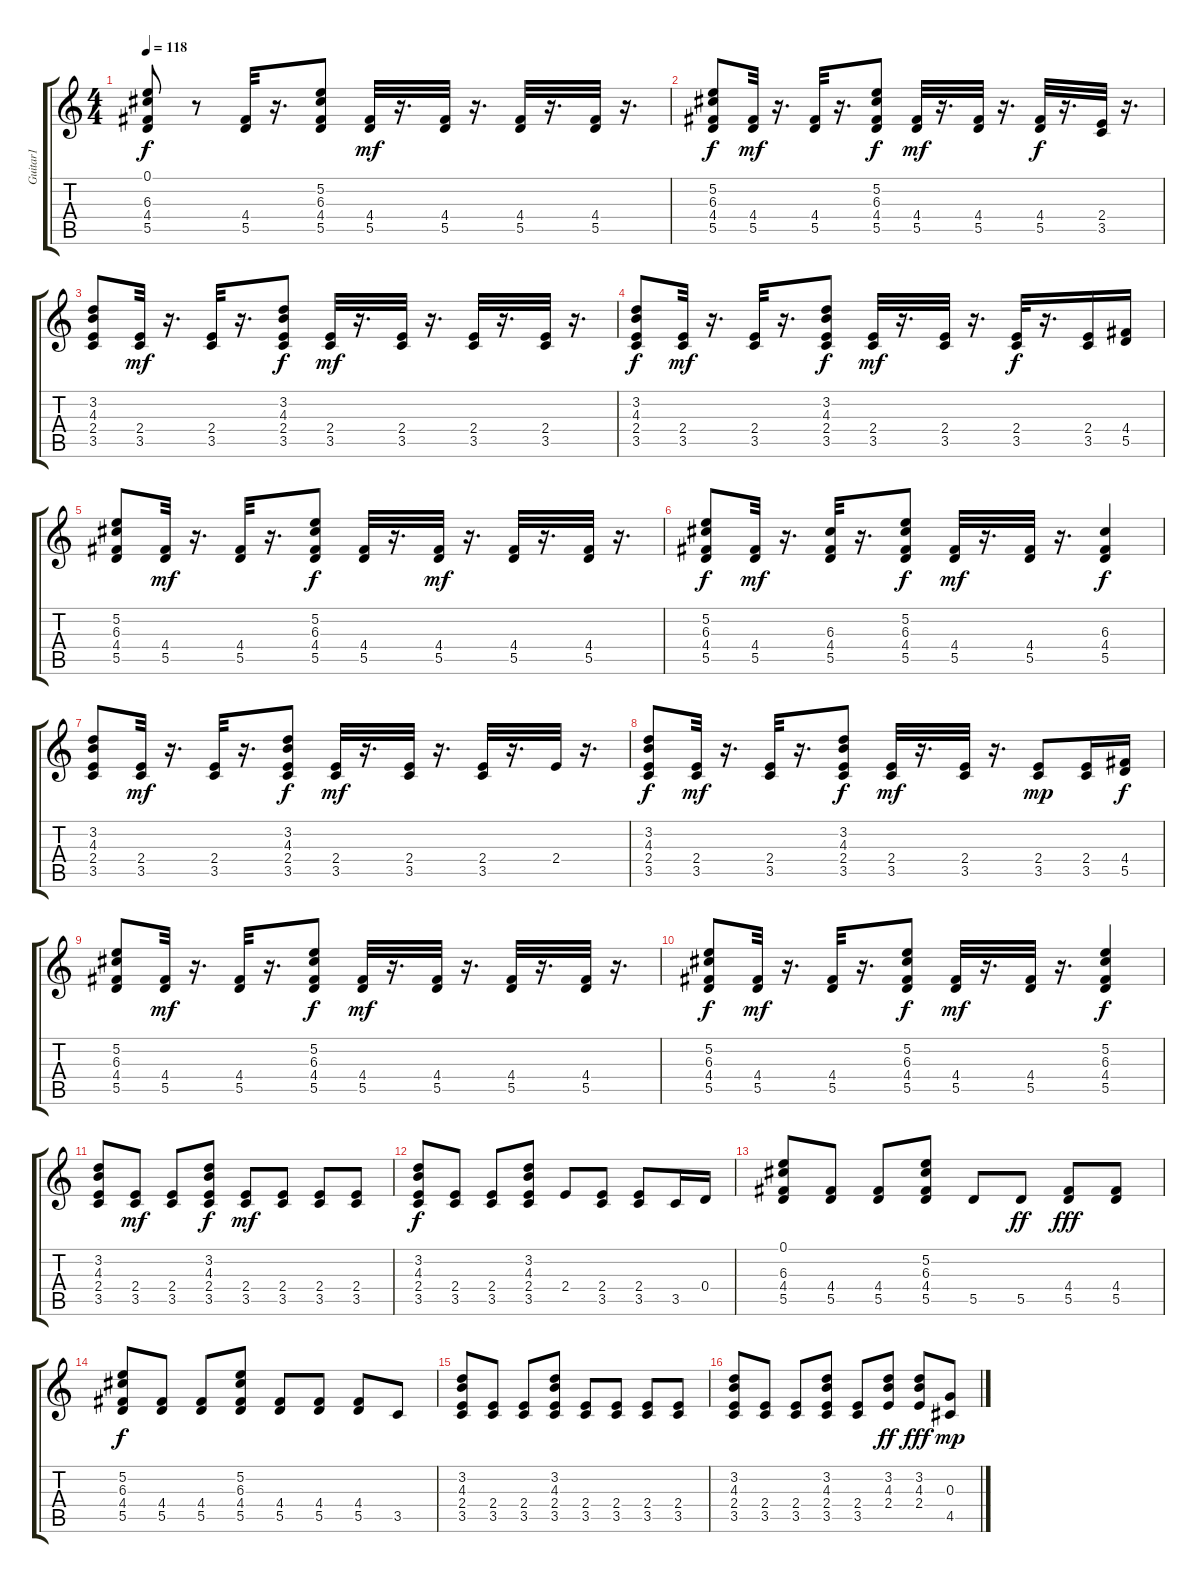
\track ("Guitar1" "Guitar1") {instrument distortionguitar}
\staff {score tabs}
\tuning (E4 B3 G3 D3 A2 E2) {hide}
\ts (4 4)
\tempo 118
\clef g2
\ks c
(0.1 6.3 4.4 5.5).8{dy f} r.8 (4.4 5.5).32 r.16{d} (5.2 6.3 4.4 5.5).8 (4.4 5.5).32{dy mf} r.16{d} (4.4 5.5).32 r.16{d} (4.4 5.5).32 r.16{d} (4.4 5.5).32 r.16{d} |
(5.2 6.3 4.4 5.5).8{dy f} (4.4 5.5).32{dy mf} r.16{d} (4.4 5.5).32 r.16{d} (5.2 6.3 4.4 5.5).8{dy f} (4.4 5.5).32{dy mf} r.16{d} (4.4 5.5).32 r.16{d} (4.4 5.5).32{dy f} r.16{d} (2.4 3.5).32 r.16{d} |
(3.2 4.3 2.4 3.5).8 (2.4 3.5).32{dy mf} r.16{d} (2.4 3.5).32 r.16{d} (3.2 4.3 2.4 3.5).8{dy f} (2.4 3.5).32{dy mf} r.16{d} (2.4 3.5).32 r.16{d} (2.4 3.5).32 r.16{d} (2.4 3.5).32 r.16{d} |
(3.2 4.3 2.4 3.5).8{dy f} (2.4 3.5).32{dy mf} r.16{d} (2.4 3.5).32 r.16{d} (3.2 4.3 2.4 3.5).8{dy f} (2.4 3.5).32{dy mf} r.16{d} (2.4 3.5).32 r.16{d} (2.4 3.5).32{dy f} r.16{d} (2.4 3.5).16 (4.4 5.5).16 |
(5.2 6.3 4.4 5.5).8 (4.4 5.5).32{dy mf} r.16{d} (4.4 5.5).32 r.16{d} (5.2 6.3 4.4 5.5).8{dy f} (4.4 5.5).32 r.16{d} (4.4 5.5).32{dy mf} r.16{d} (4.4 5.5).32 r.16{d} (4.4 5.5).32 r.16{d} |
(5.2 6.3 4.4 5.5).8{dy f} (4.4 5.5).32{dy mf} r.16{d} (6.3 4.4 5.5).32 r.16{d} (5.2 6.3 4.4 5.5).8{dy f} (4.4 5.5).32{dy mf} r.16{d} (4.4 5.5).32 r.16{d} (6.3 4.4 5.5).4{dy f} |
(3.2 4.3 2.4 3.5).8 (2.4 3.5).32{dy mf} r.16{d} (2.4 3.5).32 r.16{d} (3.2 4.3 2.4 3.5).8{dy f} (2.4 3.5).32{dy mf} r.16{d} (2.4 3.5).32 r.16{d} (2.4 3.5).32 r.16{d} 2.4.32 r.16{d} |
(3.2 4.3 2.4 3.5).8{dy f} (2.4 3.5).32{dy mf} r.16{d} (2.4 3.5).32 r.16{d} (3.2 4.3 2.4 3.5).8{dy f} (2.4 3.5).32{dy mf} r.16{d} (2.4 3.5).32 r.16{d} (2.4 3.5).8{dy mp} (2.4 3.5).16 (4.4 5.5).16{dy f} |
(5.2 6.3 4.4 5.5).8 (4.4 5.5).32{dy mf} r.16{d} (4.4 5.5).32 r.16{d} (5.2 6.3 4.4 5.5).8{dy f} (4.4 5.5).32{dy mf} r.16{d} (4.4 5.5).32 r.16{d} (4.4 5.5).32 r.16{d} (4.4 5.5).32 r.16{d} |
(5.2 6.3 4.4 5.5).8{dy f} (4.4 5.5).32{dy mf} r.16{d} (4.4 5.5).32 r.16{d} (5.2 6.3 4.4 5.5).8{dy f} (4.4 5.5).32{dy mf} r.16{d} (4.4 5.5).32 r.16{d} (5.2 6.3 4.4 5.5).4{dy f} |
(3.2 4.3 2.4 3.5).8 (2.4 3.5).8{dy mf} (2.4 3.5).8 (3.2 4.3 2.4 3.5).8{dy f} (2.4 3.5).8{dy mf} (2.4 3.5).8 (2.4 3.5).8 (2.4 3.5).8 |
(3.2 4.3 2.4 3.5).8{dy f} (2.4 3.5).8 (2.4 3.5).8 (3.2 4.3 2.4 3.5).8 2.4.8 (2.4 3.5).8 (2.4 3.5).8 3.5.16 0.4.16 |
(0.1 6.3 4.4 5.5).8 (4.4 5.5).8 (4.4 5.5).8 (5.2 6.3 4.4 5.5).8 5.5.8 5.5.8{dy ff} (4.4 5.5).8{dy fff} (4.4 5.5).8 |
(5.2 6.3 4.4 5.5).8{dy f} (4.4 5.5).8 (4.4 5.5).8 (5.2 6.3 4.4 5.5).8 (4.4 5.5).8 (4.4 5.5).8 (4.4 5.5).8 3.5.8 |
(3.2 4.3 2.4 3.5).8 (2.4 3.5).8 (2.4 3.5).8 (3.2 4.3 2.4 3.5).8 (2.4 3.5).8 (2.4 3.5).8 (2.4 3.5).8 (2.4 3.5).8 |
(3.2 4.3 2.4 3.5).8 (2.4 3.5).8 (2.4 3.5).8 (3.2 4.3 2.4 3.5).8 (2.4 3.5).8 (3.2 4.3 2.4).8{dy ff} (3.2 4.3 2.4).8{dy fff} (0.3 4.5).8{dy mp}
